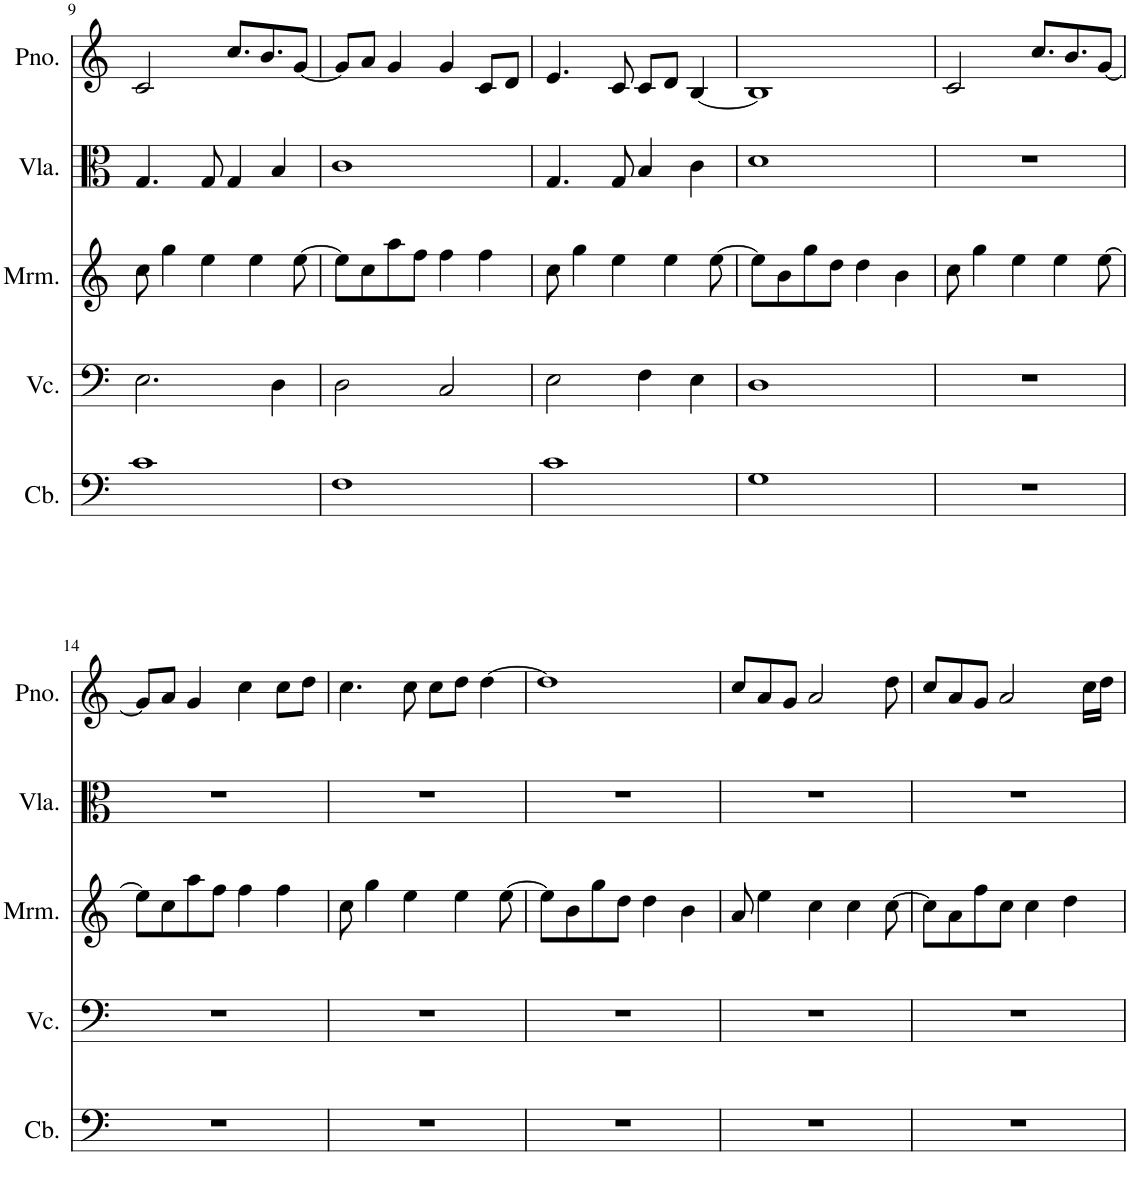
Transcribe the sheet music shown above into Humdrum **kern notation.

**kern	**kern	**kern	**kern	**kern
*part5	*part4	*part3	*part2	*part1
*staff5	*staff4	*staff3	*staff2	*staff1
*I"Contrabass	*I"Violoncello	*I"Marimba	*I"Viola	*I"Piano
*I'Cb.	*I'Vc.	*I'Mrm.	*I'Vla.	*I'Pno.
!!LO:PB:g=z
*clefF4	*clefF4	*clefG2	*clefC3	*clefG2
*Trd7c12	*	*	*	*
*k[]	*k[]	*k[]	*k[]	*k[]
*M4/4	*M4/4	*M4/4	*M4/4	*M4/4
=9	=9	=9	=9	=9
1c	2.E\	8cc\	4.G/	2c/
.	.	4gg\	.	.
.	.	4ee\	8G/	.
.	.	.	4G/	8.cc/L
.	.	4ee\	.	.
.	.	.	.	8.b/
.	4D\	.	4B/	.
.	.	[8ee\	.	[8g/J
=10	=10	=10	=10	=10
1F	2D\	8ee\L]	1c	8g/L]
.	.	8cc\	.	8a/J
.	.	8aa\	.	4g/
.	.	8ff\J	.	.
.	2C/	4ff\	.	4g/
.	.	4ff\	.	8c/L
.	.	.	.	8d/J
=11	=11	=11	=11	=11
1c	2E\	8cc\	4.G/	4.e/
.	.	4gg\	.	.
.	.	4ee\	8G/	8c/
.	4F\	.	4B/	8c/L
.	.	4ee\	.	8d/J
.	4E\	.	4c\	[4B/
.	.	[8ee\	.	.
=12	=12	=12	=12	=12
1G	1D	8ee\L]	1d	1B]
.	.	8b\	.	.
.	.	8gg\	.	.
.	.	8dd\J	.	.
.	.	4dd\	.	.
.	.	4b\	.	.
=13	=13	=13	=13	=13
1r	1r	8cc\	1r	2c/
.	.	4gg\	.	.
.	.	4ee\	.	.
.	.	.	.	8.cc/L
.	.	4ee\	.	.
.	.	.	.	8.b/
.	.	[8ee\	.	[8g/J
!!LO:LB:g=z
=14	=14	=14	=14	=14
1r	1r	8ee\L]	1r	8g/L]
.	.	8cc\	.	8a/J
.	.	8aa\	.	4g/
.	.	8ff\J	.	.
.	.	4ff\	.	4cc\
.	.	4ff\	.	8cc\L
.	.	.	.	8dd\J
=15	=15	=15	=15	=15
1r	1r	8cc\	1r	4.cc\
.	.	4gg\	.	.
.	.	4ee\	.	8cc\
.	.	.	.	8cc\L
.	.	4ee\	.	8dd\J
.	.	.	.	[4dd\
.	.	[8ee\	.	.
=16	=16	=16	=16	=16
1r	1r	8ee\L]	1r	1dd]
.	.	8b\	.	.
.	.	8gg\	.	.
.	.	8dd\J	.	.
.	.	4dd\	.	.
.	.	4b\	.	.
=17	=17	=17	=17	=17
1r	1r	8a/	1r	8cc/L
.	.	4ee\	.	8a/
.	.	.	.	8g/J
.	.	4cc\	.	2a/
.	.	4cc\	.	.
.	.	[8cc\	.	8dd\
=18	=18	=18	=18	=18
1r	1r	8cc\L]	1r	8cc/L
.	.	8a\	.	8a/
.	.	8ff\	.	8g/J
.	.	8cc\J	.	2a/
.	.	4cc\	.	.
.	.	4dd\	.	.
.	.	.	.	16cc\LL
.	.	.	.	16dd\JJ
=	=	=	=	=
*-	*-	*-	*-	*-
